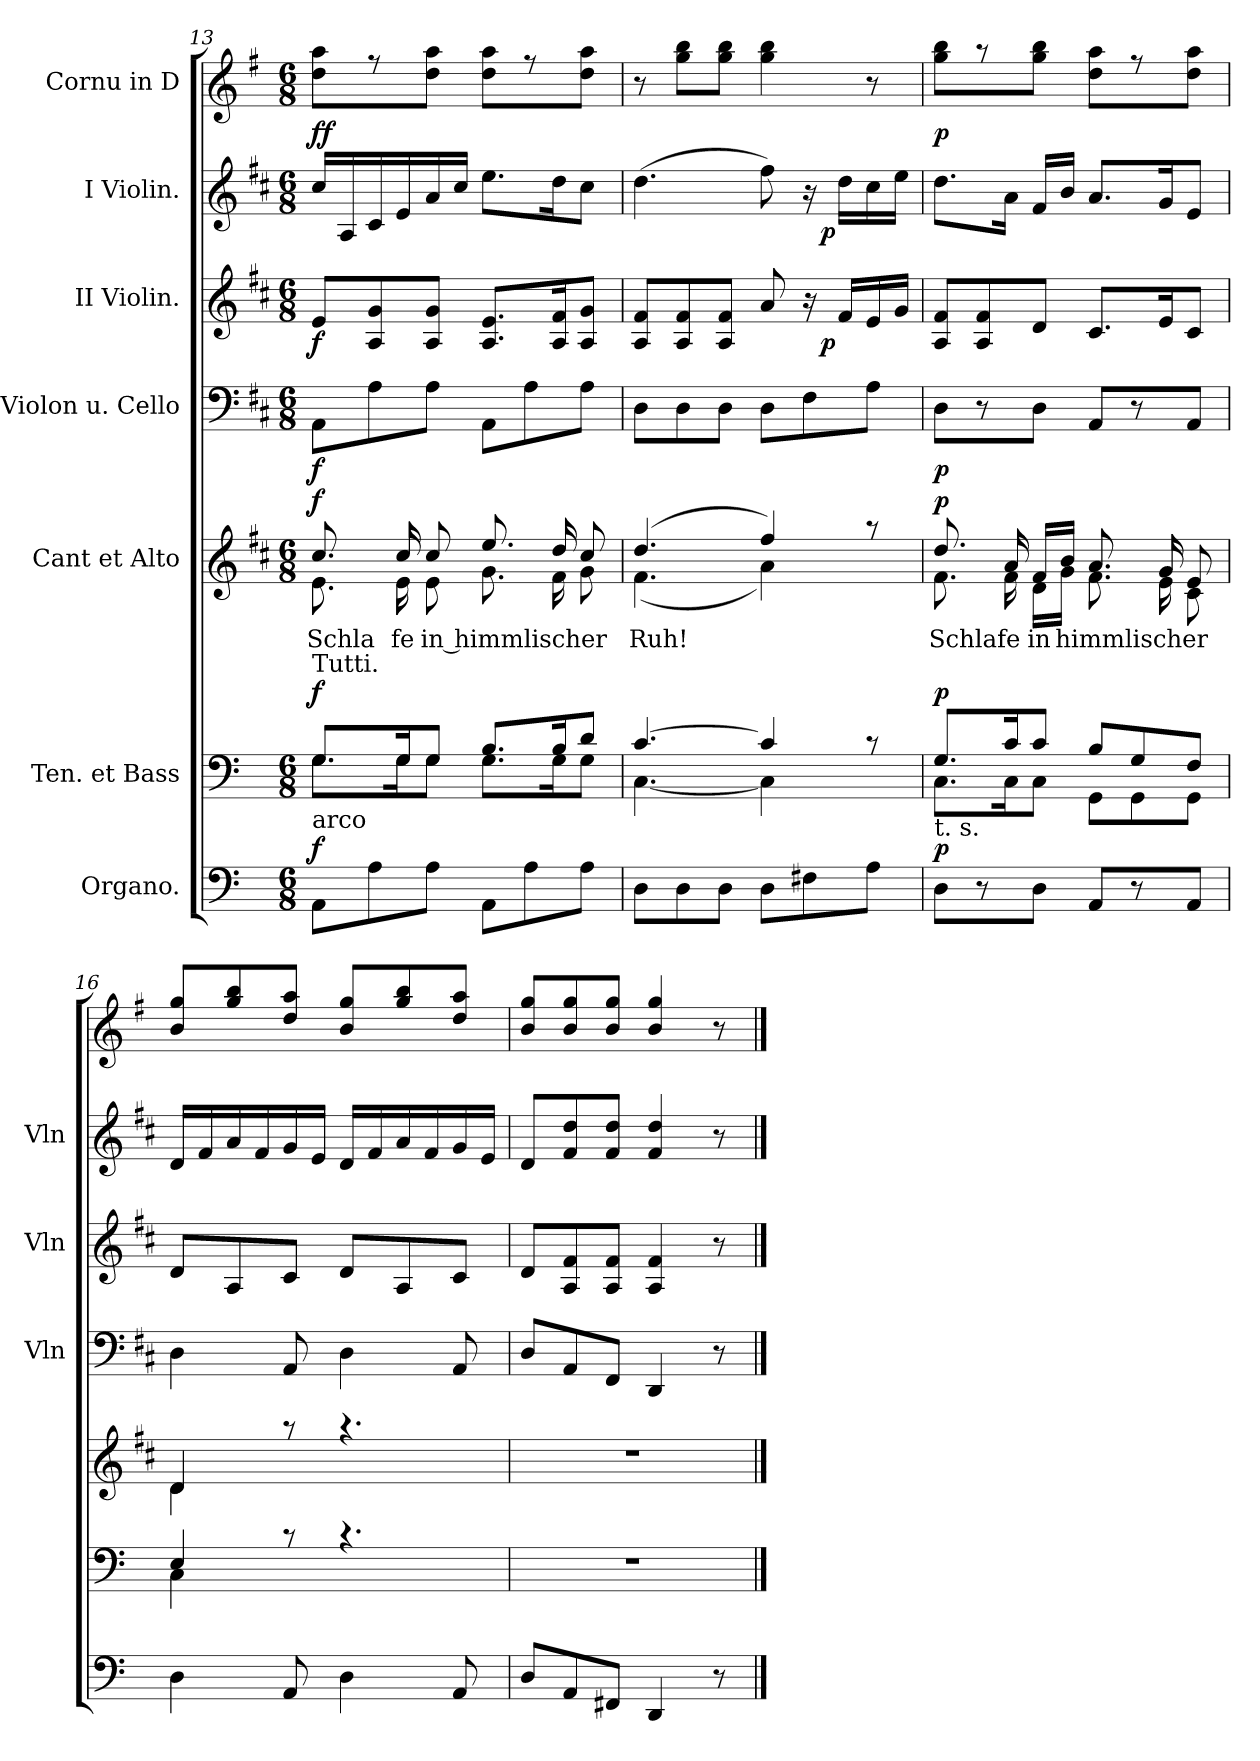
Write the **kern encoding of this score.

**kern	**dynam	**kern	**dynam	**kern	**text	**dynam	**kern	**dynam	**kern	**dynam	**kern	**dynam	**kern
*part7	*part7	*part6	*part6	*part5	*part5	*part5	*part4	*part4	*part3	*part3	*part2	*part2	*part1
*staff7	*staff7	*staff6	*staff6	*staff5	*staff5	*staff5	*staff4	*staff4	*staff3	*staff3	*staff2	*staff2	*staff1
*I"Organo.	*	*I"Ten. et Bass	*	*I"Cant et Alto	*	*	*I"Violon u. Cello	*	*I"II Violin.	*	*I"I Violin.	*	*I"Cornu in D
*	*	*	*	*	*	*	*I'Vln	*	*I'Vln	*	*I'Vln	*	*
!!LO:LB:g=z
*clefF4	*	*clefF4	*	*clefG2	*	*	*clefF4	*	*clefG2	*	*clefG2	*	*clefG2
*	*	*ITrd8c14	*	*ITrd1c2	*	*	*ITrd1c2	*	*ITrd1c2	*	*ITrd1c2	*	*ITrd4c7
*k[]	*	*k[]	*	*k[]	*	*	*k[]	*	*k[]	*	*k[]	*	*k[]
*C:	*	*C:	*	*C:	*	*	*C:	*	*C:	*	*C:	*	*C:
*M6/8	*	*M6/8	*	*M6/8	*	*	*M6/8	*	*M6/8	*	*M6/8	*	*M6/8
=13	=13	=13	=13	=13	=13	=13	=13	=13	=13	=13	=13	=13	=13
*	*	*^	*	*	*	*	*	*	*	*	*	*	*
!	!	!	!	!	!LO:TX:a:t=Tutti.	!	!	!	!	!	!	!	!	!
!	!	!LO:TX:a:t=Tutti.	!	!	!	!	!	!	!	!	!	!	!	!
!LO:TX:a:t=arco	!	!	!	!	!	!	!	!	!	!	!	!	!	!
!	!LO:DY:a	!	!	!LO:DY:a	!	!LO:LY:b	!LO:DY:a	!	!LO:DY:b	!	!LO:DY:b	!	!LO:DY:a	!
*	*	*	*	*	*^	*	*	*	*	*	*	*	*	*
!	!	!	!	!	!	!	!	!	!	!	!	!	!	!LO:DY:n=1:b	!
8AA\L	f	8.GG/L	8.GG\L	f	8.b/	8.d\	Schla	f	8GG\L	f	8d/L	f	16b/LL	f f	8g\ 8dd\L
.	.	.	.	.	.	.	.	.	.	.	.	.	16G/	.	.
8A\	.	.	.	.	.	.	.	.	8G\	.	8G/ 8f/	.	16B/	.	8r
!	!	!	!	!	!	!	!LO:LY:b	!	!	!	!	!	!	!	!
.	.	16GG/K	16GG\K	.	16b/	16d\	fe	.	.	.	.	.	16d/	.	.
!	!	!	!	!	!	!	!LO:LY:b	!	!	!	!	!	!	!	!
8A\J	.	8GG/J	8GG\J	.	8b/	8d\	in himmlischer	.	8G\J	.	8G/ 8f/J	.	16g/	.	8g\ 8dd\J
.	.	.	.	.	.	.	.	.	.	.	.	.	16b/JJ	.	.
8AA\L	.	8.BB/L	8.GG\L	.	8.dd/	8.f\	.	.	8GG\L	.	8.G/ 8.d/L	.	8.dd\L	.	8g\ 8dd\L
8A\	.	.	.	.	.	.	.	.	8G\	.	.	.	.	.	8r
.	.	16BB/K	16GG\K	.	16cc/	16e\	.	.	.	.	16G/ 16e/k	.	16cc\k	.	.
8A\J	.	8D/J	8GG\J	.	8b/	8f\	.	.	8G\J	.	8G/ 8f/J	.	8b\J	.	8g\ 8dd\J
=14	=14	=14	=14	=14	=14	=14	=14	=14	=14	=14	=14	=14	=14	=14	=14
!	!	!	!	!	!	!	!LO:LY:b	!	!	!	!	!	!	!	!
*	*	*	*	*	*	*	*	*	*	*	*^	*	*^	*	*
8D\L	.	[>4.C/	[<4.CC\	.	(4.cc/	(<4.e\	Ruh!	.	8C\L	.	8G/ 8e/L	2ryy	.	(>4.cc\	2ryy	.	8r
8D\	.	.	.	.	.	.	.	.	8C\	.	8G/ 8e/	.	.	.	.	.	8cc\ 8ee\L
8D\J	.	.	.	.	.	.	.	.	8C\J	.	8G/ 8e/J	.	.	.	.	.	8cc\ 8ee\J
8D\L	.	4C/]	4CC\]	.	4ee/)	4g\)	.	.	8C\L	.	8g/	.	.	8ee\)	.	.	4cc\ 4ee\
8F#X\	.	.	.	.	.	.	.	.	8E\	.	16ra	32ryy	.	16ra	32ryy	.	.
!	!	!	!	!	!	!	!	!	!	!	!	!	!LO:DY:b	!	!	!LO:DY:b	!
.	.	.	.	.	.	.	.	.	.	.	.	8..ryy	p	.	8..ryy	p	.
.	.	.	.	.	.	.	.	.	.	.	16e/LL	.	.	16cc\LL	.	.	.
8A\J	.	8rc	8ryy	.	8raa	8ryy	.	.	8G\J	.	16d/	.	.	16b\	.	.	8r
.	.	.	.	.	.	.	.	.	.	.	16f/JJ	.	.	16dd\JJ	.	.	.
=15	=15	=15	=15	=15	=15	=15	=15	=15	=15	=15	=15	=15	=15	=15	=15	=15	=15
!LO:TX:a:t=t. s.	!	!	!	!	!	!	!	!	!	!	!	!	!	!	!	!	!
!	!LO:DY:a	!	!	!LO:DY:a	!	!	!LO:LY:b	!LO:DY:a	!	!LO:DY:b	!	!	!	!	!	!LO:DY:a	!
*	*	*	*	*	*	*	*	*	*	*	*v	*v	*	*	*	*	*
*	*	*	*	*	*	*	*	*	*	*	*	*	*v	*v	*	*
8D\L	p	8.GG/L	8.CC\L	p	8.cc/	8.e\	Schlafe	p	8C\L	p	8G/ 8e/L	.	8.cc\L	p	8cc\ 8ee\L
8r	.	.	.	.	.	.	.	.	8r	.	8G/ 8e/	.	.	.	8r
.	.	16C/K	16CC\K	.	16g/	16e\	.	.	.	.	.	.	16g\Jk	.	.
!	!	!	!	!	!	!	!LO:LY:b	!	!	!	!	!	!	!	!
8D\J	.	8C/J	8CC\J	.	16e/LL	16c\LL	in	.	8C\J	.	8c/J	.	16e/LL	.	8cc\ 8ee\J
!	!	!	!	!	!	!	!LO:LY:b	!	!	!	!	!	!	!	!
.	.	.	.	.	16a/JJ	16f\JJ	himmlischer	.	.	.	.	.	16a/JJ	.	.
8AA/L	.	8BB/L	8GGG\L	.	8.g/	8.e\	.	.	8GG/L	.	8.B/L	.	8.g/L	.	8g\ 8dd\L
8r	.	8GG/	8GGG\	.	.	.	.	.	8r	.	.	.	.	.	8r
.	.	.	.	.	16f/	16d\	.	.	.	.	16d/k	.	16f/k	.	.
8AA/J	.	8FF/J	8GGG\J	.	8d/	8B\	.	.	8GG/J	.	8B/J	.	8d/J	.	8g\ 8dd\J
=16	=16	=16	=16	=16	=16	=16	=16	=16	=16	=16	=16	=16	=16	=16	=16
!	!	!	!	!	!	!	!LO:LY:b	!	!	!	!	!	!	!	!
4D\	.	4EE/	4CC\	.	4c/	4c\	.	.	4C\	.	8c/L	.	16c/LL	.	8e/ 8cc/L
.	.	.	.	.	.	.	.	.	.	.	.	.	16e/	.	.
.	.	.	.	.	.	.	.	.	.	.	8G/	.	16g/	.	8cc/ 8ee/
.	.	.	.	.	.	.	.	.	.	.	.	.	16e/	.	.
8AA/	.	8rc	2ryy	.	8raa	2ryy	.	.	8GG/	.	8B/J	.	16f/	.	8g/ 8dd/J
.	.	.	.	.	.	.	.	.	.	.	.	.	16d/JJ	.	.
4D\	.	4.rc	.	.	4.raa	.	.	.	4C\	.	8c/L	.	16c/LL	.	8e/ 8cc/L
.	.	.	.	.	.	.	.	.	.	.	.	.	16e/	.	.
.	.	.	.	.	.	.	.	.	.	.	8G/	.	16g/	.	8cc/ 8ee/
.	.	.	.	.	.	.	.	.	.	.	.	.	16e/	.	.
8AA/	.	.	.	.	.	.	.	.	8GG/	.	8B/J	.	16f/	.	8g/ 8dd/J
.	.	.	.	.	.	.	.	.	.	.	.	.	16d/JJ	.	.
*	*	*v	*v	*	*	*	*	*	*	*	*	*	*	*	*
*	*	*	*	*v	*v	*	*	*	*	*	*	*	*	*
=17	=17	=17	=17	=17	=17	=17	=17	=17	=17	=17	=17	=17	=17
!	!	!LO:N:vis=1	!	!LO:N:vis=1	!	!	!	!	!	!	!	!	!
8D/L	.	2.r	.	2.r	.	.	8C/L	.	8c/L	.	8c/L	.	8e/ 8cc/L
8AA/	.	.	.	.	.	.	8GG/	.	8G/ 8e/	.	8e/ 8cc/	.	8e/ 8cc/
8FF#X/J	.	.	.	.	.	.	8EE/J	.	8G/ 8e/J	.	8e/ 8cc/J	.	8e/ 8cc/J
4DD/	.	.	.	.	.	.	4CC/	.	4G/ 4e/	.	4e/ 4cc/	.	4e/ 4cc/
8r	.	.	.	.	.	.	8r	.	8r	.	8r	.	8r
==	==	==	==	==	==	==	==	==	==	==	==	==	==
*-	*-	*-	*-	*-	*-	*-	*-	*-	*-	*-	*-	*-	*-
